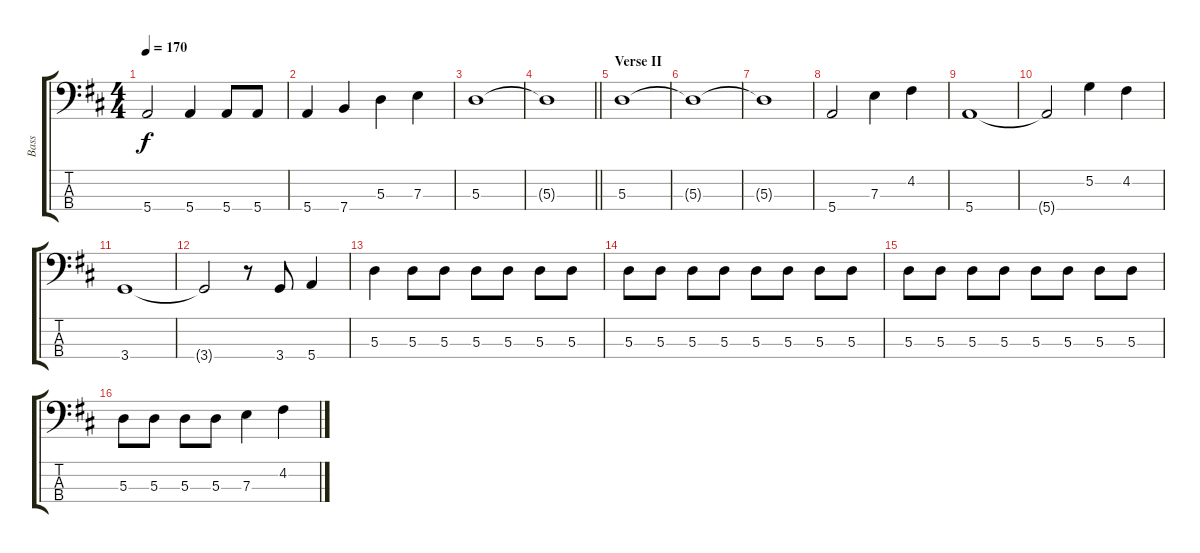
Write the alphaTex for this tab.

\track ("Bass" "Bass") {instrument electricbassfinger}
\staff {score tabs}
\tuning (G2 D2 A1 E1) {hide}
\ts (4 4)
\tempo 170
\clef f4
\ks d
5.4.2{dy f} 5.4.4 5.4.8 5.4.8 |
5.4.4 7.4.4 5.3.4 7.3.4 |
5.3.1 |
\barLineRight lightlight
5.3{t}.1 |
\section ("" "Verse II")
5.3.1 |
5.3{t}.1 |
5.3{t}.1 |
5.4.2 7.3.4 4.2.4 |
5.4.1 |
5.4{t}.2 5.2.4 4.2.4 |
3.4.1 |
3.4{t}.2 r.8 3.4.8 5.4.4 |
5.3.4 5.3.8 5.3.8 5.3.8 5.3.8 5.3.8 5.3.8 |
5.3.8 5.3.8 5.3.8 5.3.8 5.3.8 5.3.8 5.3.8 5.3.8 |
5.3.8 5.3.8 5.3.8 5.3.8 5.3.8 5.3.8 5.3.8 5.3.8 |
5.3.8 5.3.8 5.3.8 5.3.8 7.3.4 4.2.4
